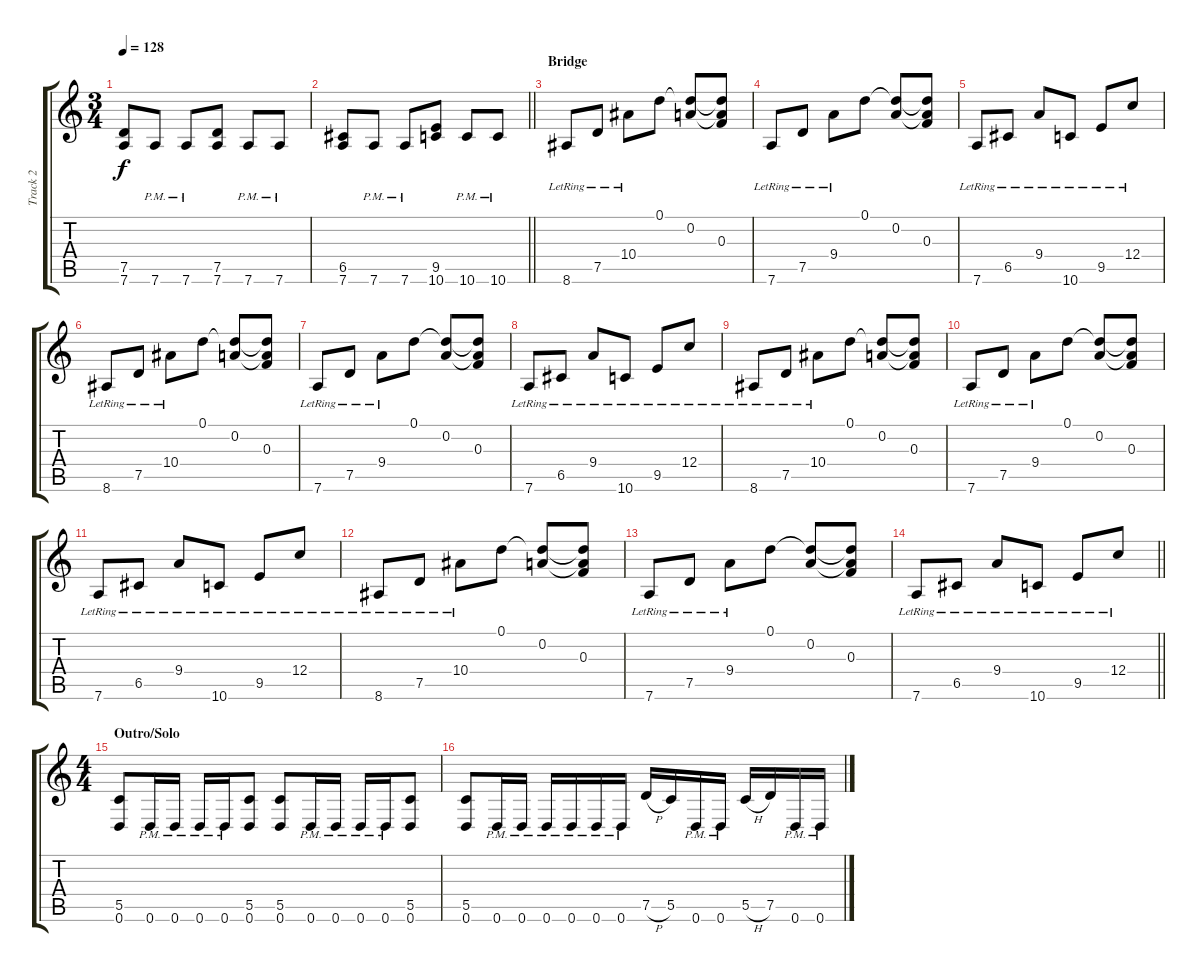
\track ("Track 2" "Track 2") {instrument distortionguitar}
\staff {score tabs}
\tuning (D4 A3 F3 C3 G2 D2) {hide}
\ts (3 4)
\tempo 128
\clef g2
\ks c
(7.5 7.6).8{dy f} 7.6{pm}.8 7.6{pm}.8 (7.5 7.6).8 7.6{pm}.8 7.6{pm}.8 |
\barLineRight lightlight
(6.5 7.6).8 7.6{pm}.8 7.6{pm}.8 (9.5 10.6).8 10.6{pm}.8 10.6{pm}.8 |
\section ("" "Bridge")
8.6{lr}.8 7.5{lr}.8 10.4{lr}.8 0.1.8 (0.1{t} 0.2).8 (0.1{t} 0.2{t} 0.3).8 |
7.6{lr}.8 7.5{lr}.8 9.4{lr}.8 0.1.8 (0.1{t} 0.2).8 (0.1{t} 0.2{t} 0.3).8 |
7.6{lr}.8 6.5{lr}.8 9.4{lr}.8 10.6{lr}.8 9.5{lr}.8 12.4{lr}.8 |
8.6{lr}.8 7.5{lr}.8 10.4{lr}.8 0.1.8 (0.1{t} 0.2).8 (0.1{t} 0.2{t} 0.3).8 |
7.6{lr}.8 7.5{lr}.8 9.4{lr}.8 0.1.8 (0.1{t} 0.2).8 (0.1{t} 0.2{t} 0.3).8 |
7.6{lr}.8 6.5{lr}.8 9.4{lr}.8 10.6{lr}.8 9.5{lr}.8 12.4{lr}.8 |
8.6{lr}.8 7.5{lr}.8 10.4{lr}.8 0.1.8 (0.1{t} 0.2).8 (0.1{t} 0.2{t} 0.3).8 |
7.6{lr}.8 7.5{lr}.8 9.4{lr}.8 0.1.8 (0.1{t} 0.2).8 (0.1{t} 0.2{t} 0.3).8 |
7.6{lr}.8 6.5{lr}.8 9.4{lr}.8 10.6{lr}.8 9.5{lr}.8 12.4{lr}.8 |
8.6{lr}.8 7.5{lr}.8 10.4{lr}.8 0.1.8 (0.1{t} 0.2).8 (0.1{t} 0.2{t} 0.3).8 |
7.6{lr}.8 7.5{lr}.8 9.4{lr}.8 0.1.8 (0.1{t} 0.2).8 (0.1{t} 0.2{t} 0.3).8 |
\barLineRight lightlight
7.6{lr}.8 6.5{lr}.8 9.4{lr}.8 10.6{lr}.8 9.5{lr}.8 12.4{lr}.8 |
\ts (4 4)
\section ("" "Outro/Solo")
(5.5 0.6).8 0.6{pm}.16 0.6{pm}.16 0.6{pm}.16 0.6{pm}.16 (5.5 0.6).8 (5.5 0.6).8 0.6{pm}.16 0.6{pm}.16 0.6{pm}.16 0.6{pm}.16 (5.5 0.6).8 |
(5.5 0.6).8 0.6{pm}.16 0.6{pm}.16 0.6{pm}.16 0.6{pm}.16 0.6{pm}.16 0.6{pm}.16 7.5{h}.16 5.5.16 0.6{pm}.16 0.6{pm}.16 5.5{h}.16 7.5.16 0.6{pm}.16 0.6{pm}.16
